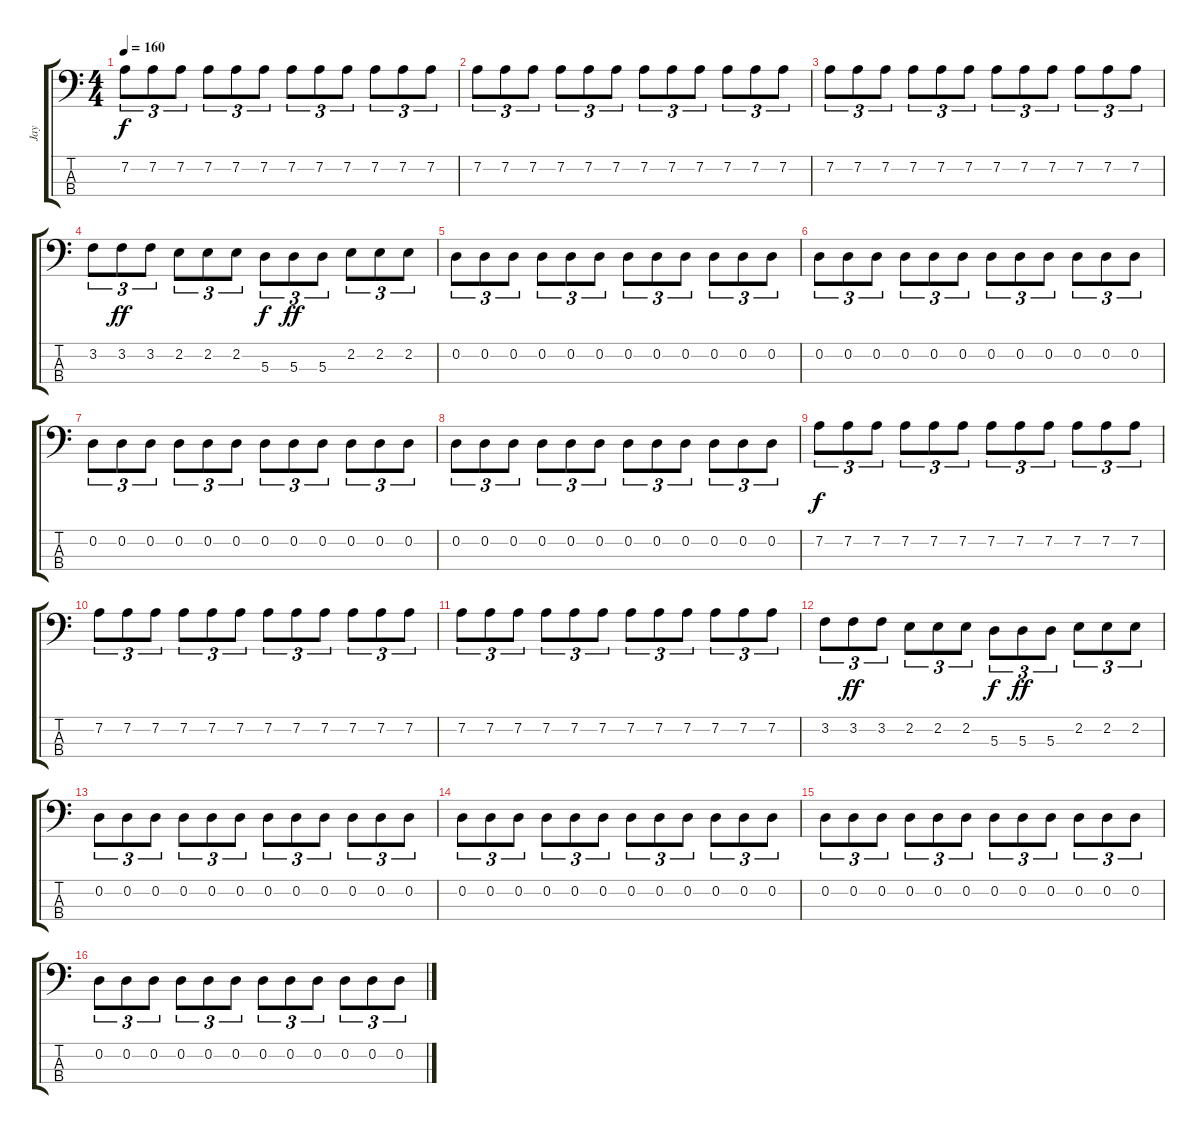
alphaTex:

\track ("Jay" "Jay") {instrument electricbasspick}
\staff {score tabs}
\tuning (G2 D2 A1 E1) {hide}
\ts (4 4)
\tempo 160
\clef f4
\ks c
7.2.8{tu (3 2) dy f} 7.2.8{tu (3 2)} 7.2.8{tu (3 2)} 7.2.8{tu (3 2)} 7.2.8{tu (3 2)} 7.2.8{tu (3 2)} 7.2.8{tu (3 2)} 7.2.8{tu (3 2)} 7.2.8{tu (3 2)} 7.2.8{tu (3 2)} 7.2.8{tu (3 2)} 7.2.8{tu (3 2)} |
7.2.8{tu (3 2)} 7.2.8{tu (3 2)} 7.2.8{tu (3 2)} 7.2.8{tu (3 2)} 7.2.8{tu (3 2)} 7.2.8{tu (3 2)} 7.2.8{tu (3 2)} 7.2.8{tu (3 2)} 7.2.8{tu (3 2)} 7.2.8{tu (3 2)} 7.2.8{tu (3 2)} 7.2.8{tu (3 2)} |
7.2.8{tu (3 2)} 7.2.8{tu (3 2)} 7.2.8{tu (3 2)} 7.2.8{tu (3 2)} 7.2.8{tu (3 2)} 7.2.8{tu (3 2)} 7.2.8{tu (3 2)} 7.2.8{tu (3 2)} 7.2.8{tu (3 2)} 7.2.8{tu (3 2)} 7.2.8{tu (3 2)} 7.2.8{tu (3 2)} |
3.2.8{tu (3 2)} 3.2.8{tu (3 2) dy ff} 3.2.8{tu (3 2)} 2.2.8{tu (3 2)} 2.2.8{tu (3 2)} 2.2.8{tu (3 2)} 5.3.8{tu (3 2) dy f} 5.3.8{tu (3 2) dy ff} 5.3.8{tu (3 2)} 2.2.8{tu (3 2)} 2.2.8{tu (3 2)} 2.2.8{tu (3 2)} |
0.2.8{tu (3 2)} 0.2.8{tu (3 2)} 0.2.8{tu (3 2)} 0.2.8{tu (3 2)} 0.2.8{tu (3 2)} 0.2.8{tu (3 2)} 0.2.8{tu (3 2)} 0.2.8{tu (3 2)} 0.2.8{tu (3 2)} 0.2.8{tu (3 2)} 0.2.8{tu (3 2)} 0.2.8{tu (3 2)} |
0.2.8{tu (3 2)} 0.2.8{tu (3 2)} 0.2.8{tu (3 2)} 0.2.8{tu (3 2)} 0.2.8{tu (3 2)} 0.2.8{tu (3 2)} 0.2.8{tu (3 2)} 0.2.8{tu (3 2)} 0.2.8{tu (3 2)} 0.2.8{tu (3 2)} 0.2.8{tu (3 2)} 0.2.8{tu (3 2)} |
0.2.8{tu (3 2)} 0.2.8{tu (3 2)} 0.2.8{tu (3 2)} 0.2.8{tu (3 2)} 0.2.8{tu (3 2)} 0.2.8{tu (3 2)} 0.2.8{tu (3 2)} 0.2.8{tu (3 2)} 0.2.8{tu (3 2)} 0.2.8{tu (3 2)} 0.2.8{tu (3 2)} 0.2.8{tu (3 2)} |
0.2.8{tu (3 2)} 0.2.8{tu (3 2)} 0.2.8{tu (3 2)} 0.2.8{tu (3 2)} 0.2.8{tu (3 2)} 0.2.8{tu (3 2)} 0.2.8{tu (3 2)} 0.2.8{tu (3 2)} 0.2.8{tu (3 2)} 0.2.8{tu (3 2)} 0.2.8{tu (3 2)} 0.2.8{tu (3 2)} |
7.2.8{tu (3 2) dy f} 7.2.8{tu (3 2)} 7.2.8{tu (3 2)} 7.2.8{tu (3 2)} 7.2.8{tu (3 2)} 7.2.8{tu (3 2)} 7.2.8{tu (3 2)} 7.2.8{tu (3 2)} 7.2.8{tu (3 2)} 7.2.8{tu (3 2)} 7.2.8{tu (3 2)} 7.2.8{tu (3 2)} |
7.2.8{tu (3 2)} 7.2.8{tu (3 2)} 7.2.8{tu (3 2)} 7.2.8{tu (3 2)} 7.2.8{tu (3 2)} 7.2.8{tu (3 2)} 7.2.8{tu (3 2)} 7.2.8{tu (3 2)} 7.2.8{tu (3 2)} 7.2.8{tu (3 2)} 7.2.8{tu (3 2)} 7.2.8{tu (3 2)} |
7.2.8{tu (3 2)} 7.2.8{tu (3 2)} 7.2.8{tu (3 2)} 7.2.8{tu (3 2)} 7.2.8{tu (3 2)} 7.2.8{tu (3 2)} 7.2.8{tu (3 2)} 7.2.8{tu (3 2)} 7.2.8{tu (3 2)} 7.2.8{tu (3 2)} 7.2.8{tu (3 2)} 7.2.8{tu (3 2)} |
3.2.8{tu (3 2)} 3.2.8{tu (3 2) dy ff} 3.2.8{tu (3 2)} 2.2.8{tu (3 2)} 2.2.8{tu (3 2)} 2.2.8{tu (3 2)} 5.3.8{tu (3 2) dy f} 5.3.8{tu (3 2) dy ff} 5.3.8{tu (3 2)} 2.2.8{tu (3 2)} 2.2.8{tu (3 2)} 2.2.8{tu (3 2)} |
0.2.8{tu (3 2)} 0.2.8{tu (3 2)} 0.2.8{tu (3 2)} 0.2.8{tu (3 2)} 0.2.8{tu (3 2)} 0.2.8{tu (3 2)} 0.2.8{tu (3 2)} 0.2.8{tu (3 2)} 0.2.8{tu (3 2)} 0.2.8{tu (3 2)} 0.2.8{tu (3 2)} 0.2.8{tu (3 2)} |
0.2.8{tu (3 2)} 0.2.8{tu (3 2)} 0.2.8{tu (3 2)} 0.2.8{tu (3 2)} 0.2.8{tu (3 2)} 0.2.8{tu (3 2)} 0.2.8{tu (3 2)} 0.2.8{tu (3 2)} 0.2.8{tu (3 2)} 0.2.8{tu (3 2)} 0.2.8{tu (3 2)} 0.2.8{tu (3 2)} |
0.2.8{tu (3 2)} 0.2.8{tu (3 2)} 0.2.8{tu (3 2)} 0.2.8{tu (3 2)} 0.2.8{tu (3 2)} 0.2.8{tu (3 2)} 0.2.8{tu (3 2)} 0.2.8{tu (3 2)} 0.2.8{tu (3 2)} 0.2.8{tu (3 2)} 0.2.8{tu (3 2)} 0.2.8{tu (3 2)} |
0.2.8{tu (3 2)} 0.2.8{tu (3 2)} 0.2.8{tu (3 2)} 0.2.8{tu (3 2)} 0.2.8{tu (3 2)} 0.2.8{tu (3 2)} 0.2.8{tu (3 2)} 0.2.8{tu (3 2)} 0.2.8{tu (3 2)} 0.2.8{tu (3 2)} 0.2.8{tu (3 2)} 0.2.8{tu (3 2)}
